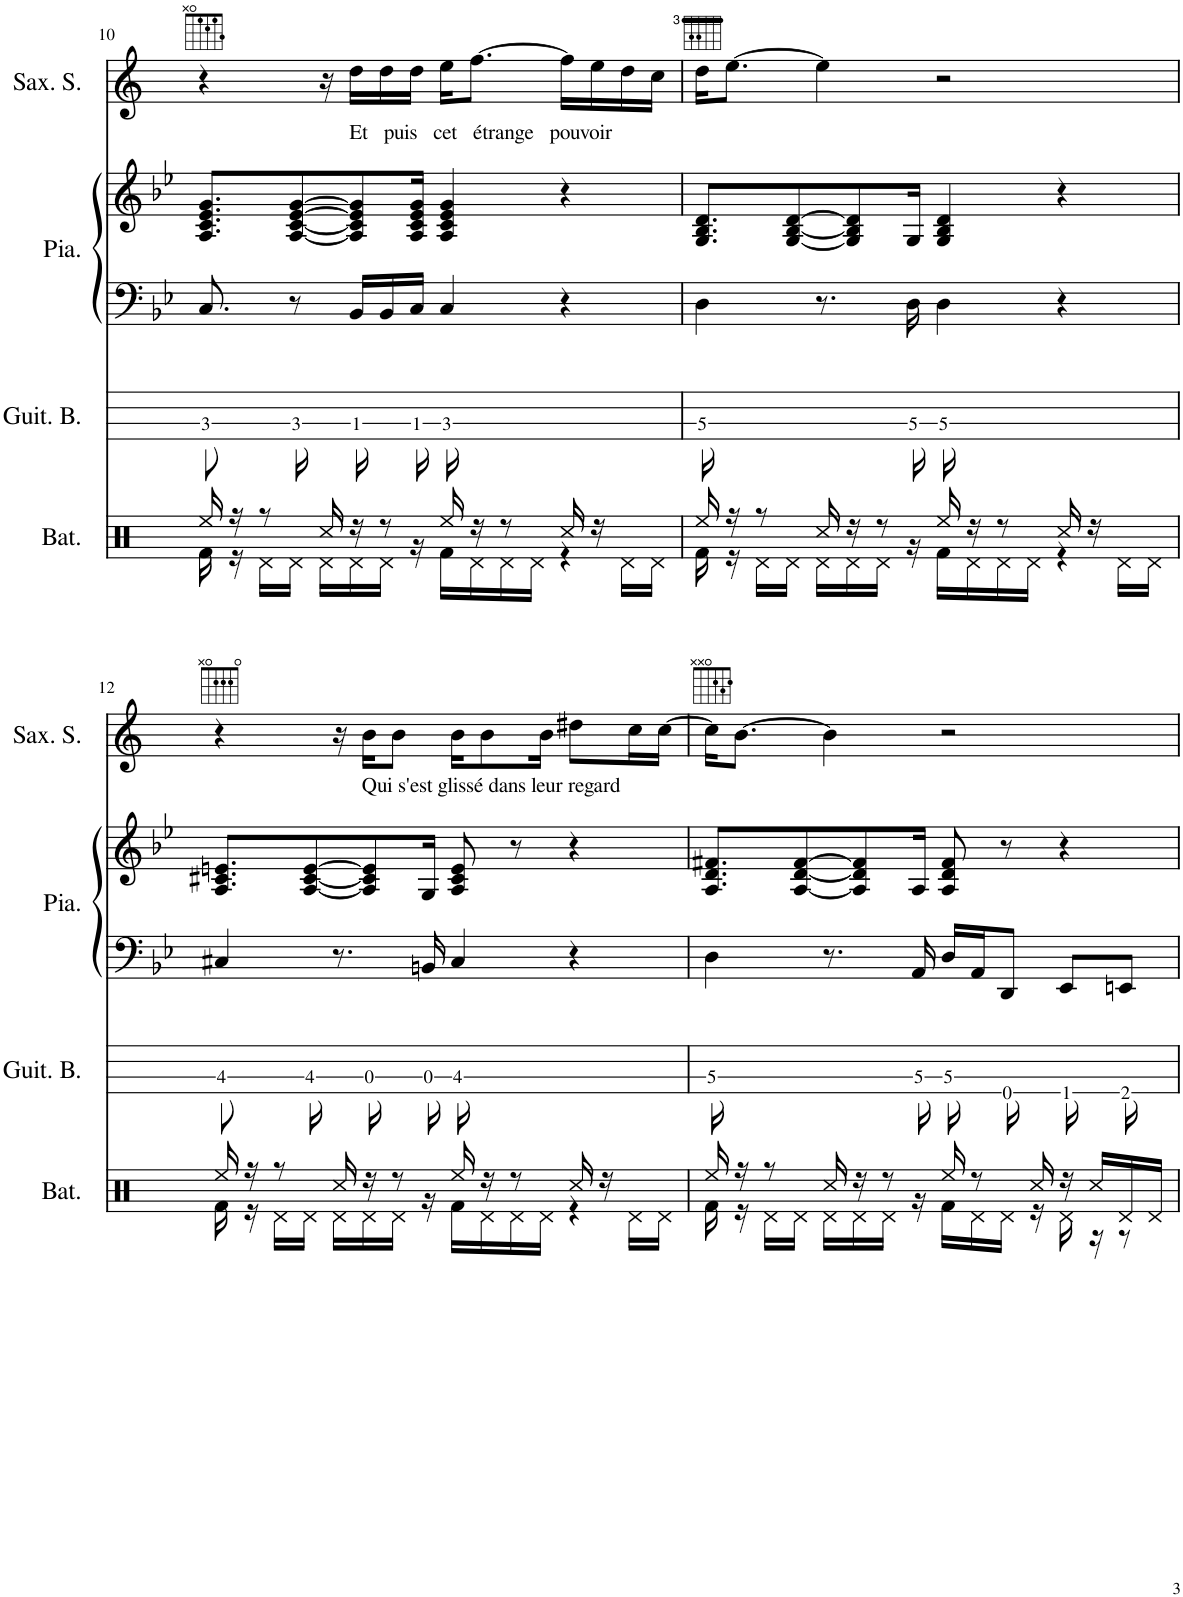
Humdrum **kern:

**kern	**kern	**kern	**kern	**kern
*part4	*part3	*part2	*part2	*part1
*staff5	*staff4	*staff3	*staff2	*staff1
*I"Batterie	*I"Guitare basse	*I"Piano	*	*I"Saxophone soprano
*I'Bat.	*I'Guit. B.	*I'Pia.	*	*I'Sax. S.
!!LO:PB:g=z
*clefX	*	*clefF4	*clefG2	*clefG2
*	*Trd7c12	*	*	*Trd1c2
*k[]	*k[b-e-]	*k[b-e-]	*k[b-e-]	*k[]
*M4/4	*M4/4	*M4/4	*M4/4	*M4/4
=10	=10	=10	=10	=10
*^	*	*	*	*
16Ree/	16Rf\	8C\	8.C/	8.A/ 8.c/ 8.e-/ 8.g/L	4r
16r	16r	.	.	.	.
8r	16Rd\LL	16r	.	.	.
.	16Rd\JJ	16C\	8r	[8A/ [8c/ [8e-/ [8g/	.
16Rcc/	16Rd\LL	16r	.	.	16r
!	!	!	!	!	!LO:TX:b:t=Et   puis   cet   étrange   pouvoir
16r	16Rd\	16BB-\	16BB-/LL	8A/] 8c/] 8e-/] 8g/]	16dd\LL
8r	16Rd\JJ	16r	16BB-/	.	16dd\
.	16r	16BB-\	16C/JJ	16A/ 16c/ 16e-/ 16g/Jk	16dd\JJ
16Ree/	16Rf\LL	16C\	4C/	4A/ 4c/ 4e-/ 4g/	16ee\KL
16r	16Rd\	4r	.	.	[8.ff\J
8r	16Rd\	.	.	.	.
.	16Rd\JJ	.	.	.	.
16Rcc/	4r	.	4r	4r	16ff\LL]
16r	.	8r	.	.	16ee\
16Rd\LL	.	.	.	.	16dd\
16Rd\JJ	.	16r	.	.	16cc\JJ
=11	=11	=11	=11	=11	=11
16Ree/	16Rf\	16D\	4D\	8.G/ 8.B-/ 8.d/L	16dd\KL
16r	16r	16r	.	.	[8.ee\J
8r	16Rd\LL	8r	.	.	.
.	16Rd\JJ	.	.	[8G/ [8B-/ [8d/	.
16Rcc/	16Rd\LL	8r	8.r	.	4ee\]
16r	16Rd\	.	.	8G/] 8B-/] 8d/]	.
8r	16Rd\JJ	16r	.	.	.
.	16r	16D\	16D\	16G/Jk	.
16Ree/	16Rf\LL	16D\	4D\	4G/ 4B-/ 4d/	2r
16r	16Rd\	4r	.	.	.
8r	16Rd\	.	.	.	.
.	16Rd\JJ	.	.	.	.
16Rcc/	4r	.	4r	4r	.
16r	.	8r	.	.	.
16Rd\LL	.	.	.	.	.
16Rd\JJ	.	16r	.	.	.
!!LO:LB:g=z
=12	=12	=12	=12	=12	=12
16Ree/	16Rf\	8C#\	4C#X/	8.A/ 8.c#X/ 8.en/L	4r
16r	16r	.	.	.	.
8r	16Rd\LL	16r	.	.	.
.	16Rd\JJ	16C#\	.	[8A/ [8c#/ [8e/	.
16Rcc/	16Rd\LL	16r	8.r	.	16r
!	!	!	!	!	!LO:TX:b:t=Qui s'est glissé dans leur regard
16r	16Rd\	16AA\	.	8A/] 8c#/] 8e/]	16b\KL
8r	16Rd\JJ	16r	.	.	8b\J
.	16r	16AA\	16BBn/	16G/Jk	.
16Ree/	16Rf\LL	16C#\	4C#/	8A/ 8c#/ 8e/	16b\KL
16r	16Rd\	4r	.	.	8b\
8r	16Rd\	.	.	8r	.
.	16Rd\JJ	.	.	.	16b\Jk
16Rcc/	4r	.	4r	4r	8dd#X\L
16r	.	8r	.	.	.
16Rd\LL	.	.	.	.	16cc\L
16Rd\JJ	.	16r	.	.	[16cc\JJ
=13	=13	=13	=13	=13	=13
16Ree/	16Rf\	16D\	4D\	8.A/ 8.d/ 8.f#X/L	16cc\KL]
16r	16r	16r	.	.	[8.b\J
8r	16Rd\LL	8r	.	.	.
.	16Rd\JJ	.	.	[8A/ [8d/ [8f#/	.
16Rcc/	16Rd\LL	8r	8.r	.	4b\]
16r	16Rd\	.	.	8A/] 8d/] 8f#/]	.
8r	16Rd\JJ	16r	.	.	.
.	16r	16D\	16AA/	16A/Jk	.
16Ree/	16Rf\LL	16D\	16D/LL	8A/ 8d/ 8f#/	2r
8r	16Rd\	16r	16AA/J	.	.
.	16Rd\JJ	16EE\	8DD/J	8r	.
16Rcc/	16r	16r	.	.	.
16r	16Rd\	16FF\	8EE-/L	4r	.
16Rcc/LL	16r	16r	.	.	.
16Rd/	8r	16FF#\	8EEn/J	.	.
16Rd/JJ	.	16r	.	.	.
*v	*v	*	*	*	*
=	=	=	=	=
*-	*-	*-	*-	*-
